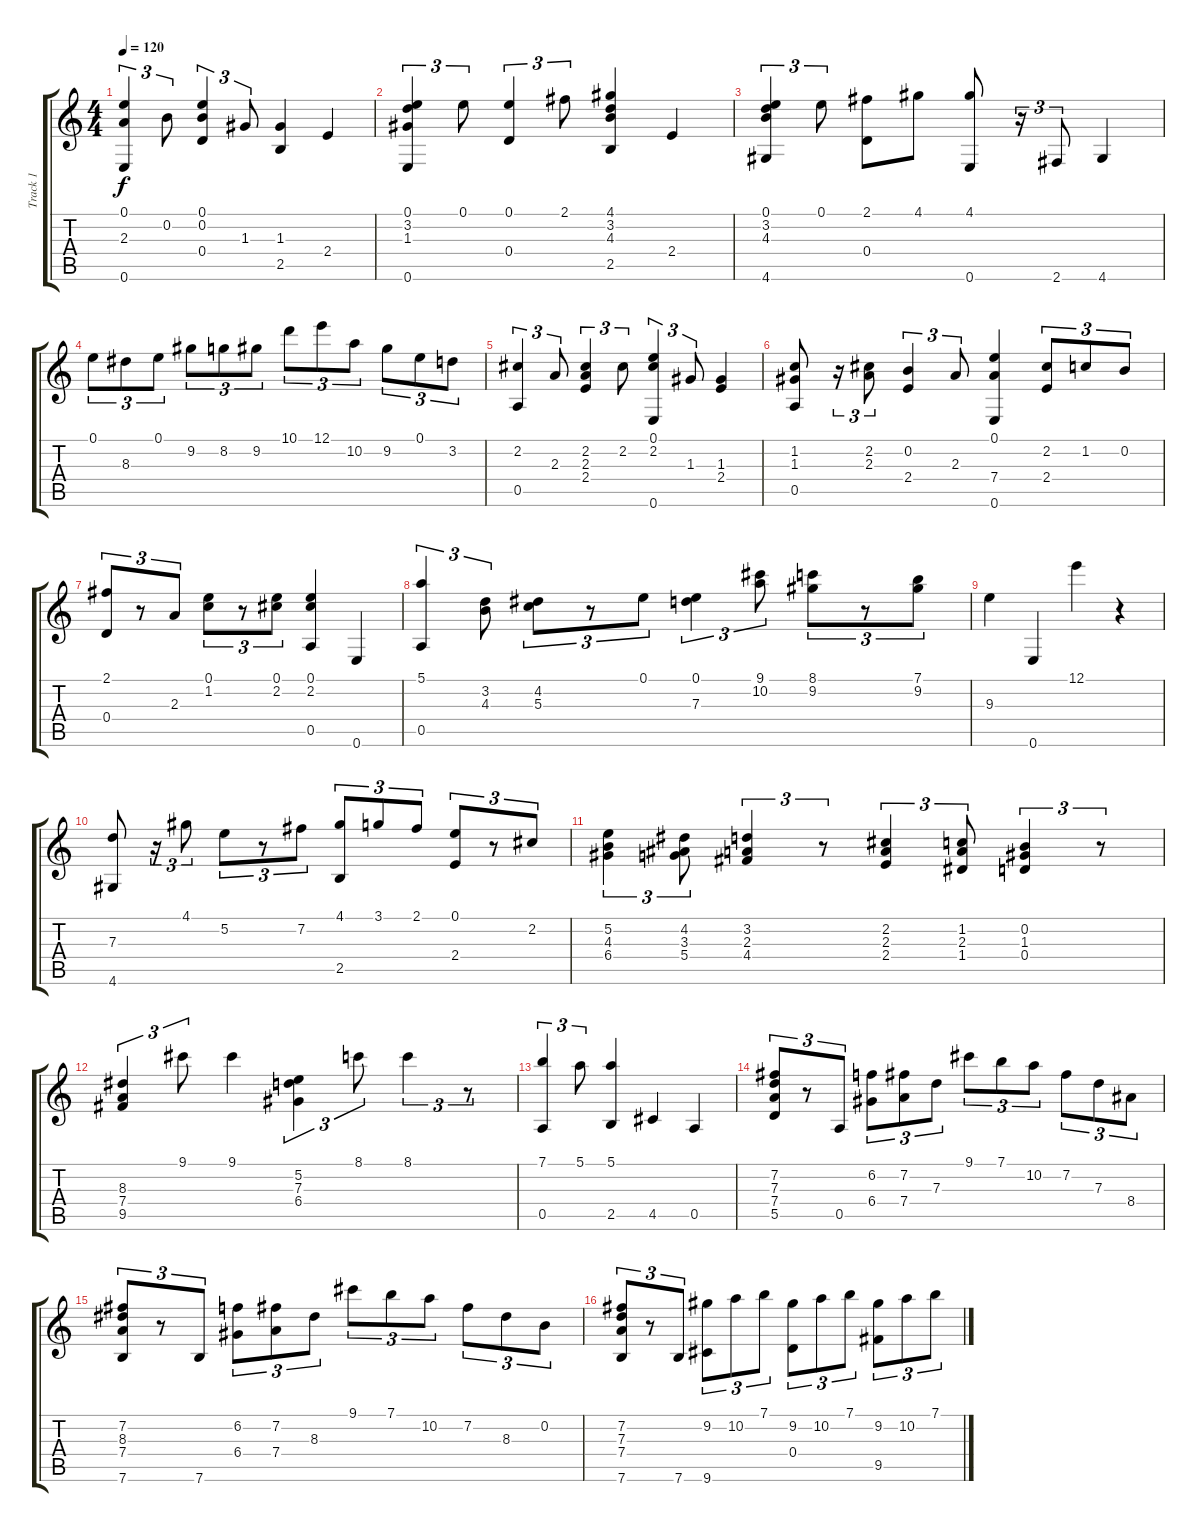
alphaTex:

\track ("Track 1" "Track 1") {instrument acousticguitarnylon}
\staff {score tabs}
\tuning (E4 B3 G3 D3 A2 E2) {hide}
\ts (4 4)
\tempo 120
\clef g2
\ks c
(0.1 2.3 0.6).4{tu (3 2) dy f} 0.2.8{tu (3 2)} (0.1 0.2 0.4).4{tu (3 2)} 1.3.8{tu (3 2)} (1.3 2.5).4 2.4.4 |
(0.1 3.2 1.3 0.6).4{tu (3 2)} 0.1.8{tu (3 2)} (0.1 0.4).4{tu (3 2)} 2.1.8{tu (3 2)} (4.1 3.2 4.3 2.5).4 2.4.4 |
(0.1 3.2 4.3 4.6).4{tu (3 2)} 0.1.8{tu (3 2)} (2.1 0.4).8 4.1.8 (4.1 0.6).8 r.16{tu (3 2)} 2.6.8{tu (3 2)} 4.6.4 |
0.1.8{tu (3 2)} 8.3.8{tu (3 2)} 0.1.8{tu (3 2)} 9.2.8{tu (3 2)} 8.2.8{tu (3 2)} 9.2.8{tu (3 2)} 10.1.8{tu (3 2)} 12.1.8{tu (3 2)} 10.2.8{tu (3 2)} 9.2.8{tu (3 2)} 0.1.8{tu (3 2)} 3.2.8{tu (3 2)} |
(2.2 0.5).4{tu (3 2)} 2.3.8{tu (3 2)} (2.2 2.3 2.4).4{tu (3 2)} 2.2.8{tu (3 2)} (0.1 2.2 0.6).4{tu (3 2)} 1.3.8{tu (3 2)} (1.3 2.4).4 |
(1.2 1.3 0.5).8 r.16{tu (3 2)} (2.2 2.3).8{tu (3 2)} (0.2 2.4).4{tu (3 2)} 2.3.8{tu (3 2)} (0.1 7.4 0.6).4 (2.2 2.4).8{tu (3 2)} 1.2.8{tu (3 2)} 0.2.8{tu (3 2)} |
(2.1 0.4).8{tu (3 2)} r.8{tu (3 2)} 2.3.8{tu (3 2)} (0.1 1.2).8{tu (3 2)} r.8{tu (3 2)} (0.1 2.2).8{tu (3 2)} (0.1 2.2 0.5).4 0.6.4 |
(5.1 0.5).4{tu (3 2)} (3.2 4.3).8{tu (3 2)} (4.2 5.3).8{tu (3 2)} r.8{tu (3 2)} 0.1.8{tu (3 2)} (0.1 7.3).4{tu (3 2)} (9.1 10.2).8{tu (3 2)} (8.1 9.2).8{tu (3 2)} r.8{tu (3 2)} (7.1 9.2).8{tu (3 2)} |
9.3.4 0.6.4 12.1.4 r.4 |
(7.3 4.6).8 r.16{tu (3 2)} 4.1.8{tu (3 2)} 5.2.8{tu (3 2)} r.8{tu (3 2)} 7.2.8{tu (3 2)} (4.1 2.5).8{tu (3 2)} 3.1.8{tu (3 2)} 2.1.8{tu (3 2)} (0.1 2.4).8{tu (3 2)} r.8{tu (3 2)} 2.2.8{tu (3 2)} |
(5.2 4.3 6.4).4{tu (3 2)} (4.2 3.3 5.4).8{tu (3 2)} (3.2 2.3 4.4).4{tu (3 2)} r.8{tu (3 2)} (2.2 2.3 2.4).4{tu (3 2)} (1.2 2.3 1.4).8{tu (3 2)} (0.2 1.3 0.4).4{tu (3 2)} r.8{tu (3 2)} |
(8.3 7.4 9.5).4{tu (3 2)} 9.1.8{tu (3 2)} 9.1.4 (5.2 7.3 6.4).4{tu (3 2)} 8.1.8{tu (3 2)} 8.1.4{tu (3 2)} r.8{tu (3 2)} |
(7.1 0.5).4{tu (3 2)} 5.1.8{tu (3 2)} (5.1 2.5).4 4.5.4 0.5.4 |
(7.2 7.3 7.4 5.5).8{tu (3 2)} r.8{tu (3 2)} 0.5.8{tu (3 2)} (6.2 6.4).8{tu (3 2)} (7.2 7.4).8{tu (3 2)} 7.3.8{tu (3 2)} 9.1.8{tu (3 2)} 7.1.8{tu (3 2)} 10.2.8{tu (3 2)} 7.2.8{tu (3 2)} 7.3.8{tu (3 2)} 8.4.8{tu (3 2)} |
(7.2 8.3 7.4 7.6).8{tu (3 2)} r.8{tu (3 2)} 7.6.8{tu (3 2)} (6.2 6.4).8{tu (3 2)} (7.2 7.4).8{tu (3 2)} 8.3.8{tu (3 2)} 9.1.8{tu (3 2)} 7.1.8{tu (3 2)} 10.2.8{tu (3 2)} 7.2.8{tu (3 2)} 8.3.8{tu (3 2)} 0.2.8{tu (3 2)} |
(7.2 7.3 7.4 7.6).8{tu (3 2)} r.8{tu (3 2)} 7.6.8{tu (3 2)} (9.2 9.6).8{tu (3 2)} 10.2.8{tu (3 2)} 7.1.8{tu (3 2)} (9.2 0.4).8{tu (3 2)} 10.2.8{tu (3 2)} 7.1.8{tu (3 2)} (9.2 9.5).8{tu (3 2)} 10.2.8{tu (3 2)} 7.1.8{tu (3 2)}
